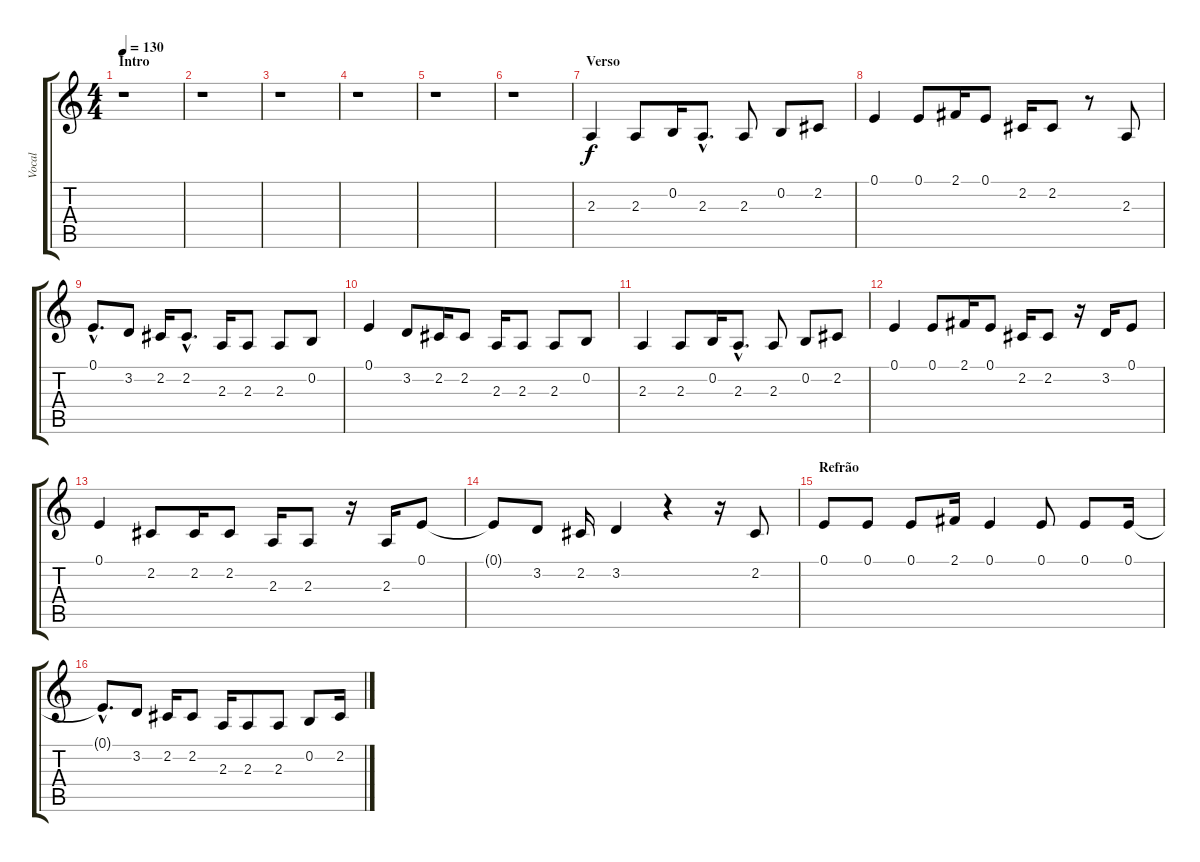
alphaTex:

\track ("Vocal" "Vocal") {instrument lead8bassandlead}
\staff {score tabs}
\tuning (E4 B3 G3 D3 A2 E2) {hide}
\ts (4 4)
\section ("" "Intro")
\tempo 130
\clef g2
\ks c
r.1{dy f instrument lead8bassandlead} |
r.1 |
r.1 |
r.1 |
r.1 |
r.1 |
\section ("" "Verso")
2.3.4 2.3.8 0.2.16 2.3{hac}.8{d} 2.3.8 0.2.8 2.2.8 |
0.1.4 0.1.8 2.1.16 0.1.8 2.2.16 2.2.8 r.8 2.3.8 |
0.1{hac}.8{d} 3.2.8 2.2.16 2.2{hac}.8{d} 2.3.16 2.3.8 2.3.8 0.2.8 |
0.1.4 3.2.8 2.2.16 2.2.8 2.3.16 2.3.8 2.3.8 0.2.8 |
2.3.4 2.3.8 0.2.16 2.3{hac}.8{d} 2.3.8 0.2.8 2.2.8 |
0.1.4 0.1.8 2.1.16 0.1.8 2.2.16 2.2.8 r.16 3.2.16 0.1.8 |
0.1.4 2.2.8 2.2.16 2.2.8 2.3.16 2.3.8 r.16 2.3.16 0.1.8 |
0.1{t}.8 3.2.8 2.2.16 3.2.4 r.4 r.16 2.2.8 |
\section ("" "Refrão")
0.1.8 0.1.8 0.1.8 2.1.16 0.1.4 0.1.8 0.1.8 0.1.16 |
0.1{hac t}.8{d} 3.2.8 2.2.16 2.2.8 2.3.16 2.3.8 2.3.8 0.2.8 2.2.16
